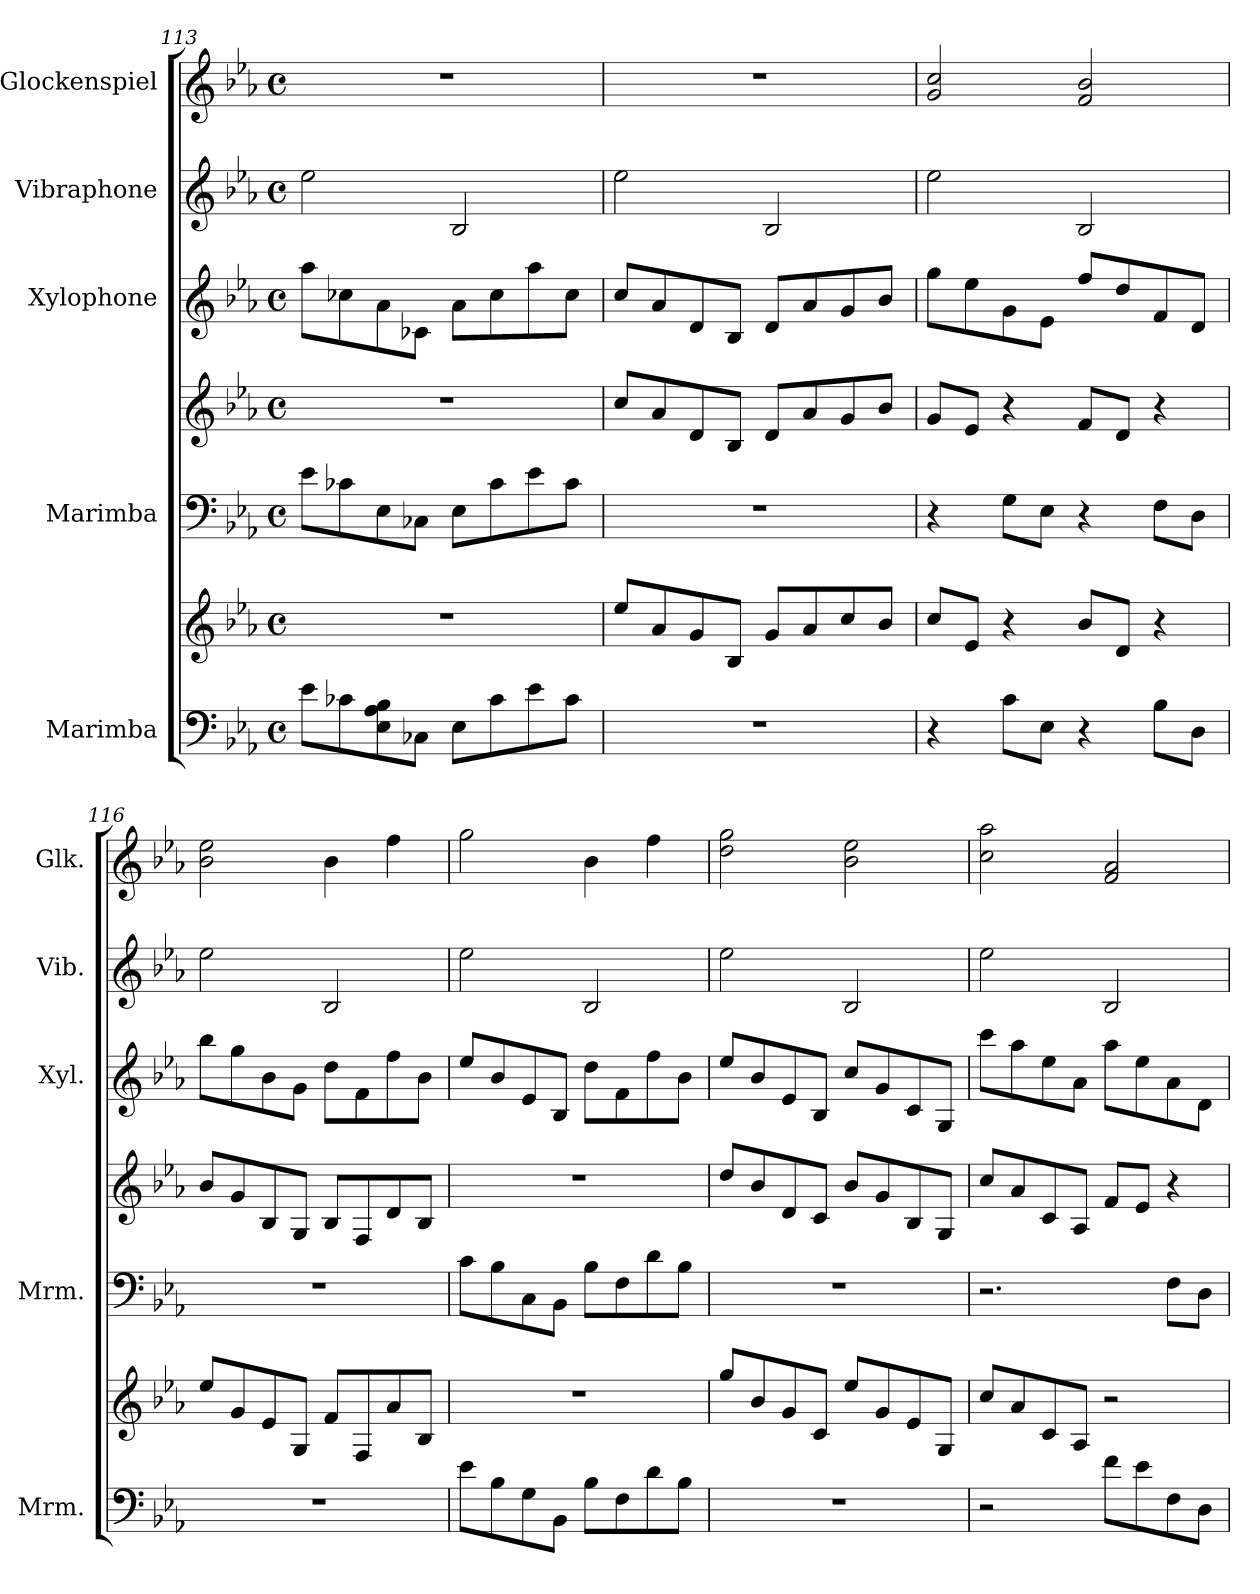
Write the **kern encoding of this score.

**kern	**kern	**kern	**kern	**kern	**kern	**kern
*part5	*part5	*part4	*part4	*part3	*part2	*part1
*staff7	*staff6	*staff5	*staff4	*staff3	*staff2	*staff1
*I"Marimba	*	*I"Marimba	*	*I"Xylophone	*I"Vibraphone	*I"Glockenspiel
*I'Mrm.	*	*I'Mrm.	*	*I'Xyl.	*I'Vib.	*I'Glk.
*clefF4	*clefG2	*clefF4	*clefG2	*clefG2	*clefG2	*clefG2
*	*	*	*	*ITrd-7c-12	*	*ITrd-14c-24
*k[b-e-a-]	*k[b-e-a-]	*k[b-e-a-]	*k[b-e-a-]	*k[b-e-a-]	*k[b-e-a-]	*k[b-e-a-]
*M4/4	*M4/4	*M4/4	*M4/4	*M4/4	*M4/4	*M4/4
*met(c)	*met(c)	*met(c)	*met(c)	*met(c)	*met(c)	*met(c)
=113	=113	=113	=113	=113	=113	=113
8e-\L	1r	8e-\L	1r	8aaa-\L	2ee-\	1r
8c-X\	.	8c-X\	.	8ccc-X\	.	.
8E-\ 8A-\ 8B-\	.	8E-\	.	8aa-\	.	.
8C-X\J	.	8C-X\J	.	8cc-X\J	.	.
8E-\L	.	8E-\L	.	8aa-\L	2B-/	.
8c-\	.	8c-\	.	8ccc-\	.	.
8e-\	.	8e-\	.	8aaa-\	.	.
8c-\J	.	8c-\J	.	8ccc-\J	.	.
!!LO:PB:g=z
=114	=114	=114	=114	=114	=114	=114
1r	8ee-/L	1r	8cc/L	8ccc/L	2ee-\	1r
.	8a-/	.	8a-/	8aa-/	.	.
.	8g/	.	8d/	8dd/	.	.
.	8B-/J	.	8B-/J	8b-/J	.	.
.	8g/L	.	8d/L	8dd/L	2B-/	.
.	8a-/	.	8a-/	8aa-/	.	.
.	8cc/	.	8g/	8gg/	.	.
.	8b-/J	.	8b-/J	8bb-/J	.	.
=115	=115	=115	=115	=115	=115	=115
4r	8cc/L	4r	8g/L	8ggg\L	2ee-\	2ggg/ 2cccc/
.	8e-/J	.	8e-/J	8eee-\	.	.
8c\L	4r	8G\L	4r	8gg\	.	.
8E-\J	.	8E-\J	.	8ee-\J	.	.
4r	8b-/L	4r	8f/L	8fff/L	2B-/	2fff/ 2bbb-/
.	8d/J	.	8d/J	8ddd/	.	.
8B-\L	4r	8F\L	4r	8ff/	.	.
8D\J	.	8D\J	.	8dd/J	.	.
=116	=116	=116	=116	=116	=116	=116
1r	8ee-/L	1r	8b-/L	8bbb-\L	2ee-\	2bbb-\ 2eeee-\
.	8g/	.	8g/	8ggg\	.	.
.	8e-/	.	8B-/	8bb-\	.	.
.	8G/J	.	8G/J	8gg\J	.	.
.	8f/L	.	8B-/L	8ddd\L	2B-/	4bbb-\
.	8F/	.	8F/	8ff\	.	.
.	8a-/	.	8d/	8fff\	.	4ffff\
.	8B-/J	.	8B-/J	8bb-\J	.	.
=117	=117	=117	=117	=117	=117	=117
8e-\L	1r	8c\L	1r	8eee-/L	2ee-\	2gggg\
8B-\	.	8B-\	.	8bb-/	.	.
8G\	.	8C\	.	8ee-/	.	.
8BB-\J	.	8BB-\J	.	8b-/J	.	.
8B-\L	.	8B-\L	.	8ddd\L	2B-/	4bbb-\
8F\	.	8F\	.	8ff\	.	.
8d\	.	8d\	.	8fff\	.	4ffff\
8B-\J	.	8B-\J	.	8bb-\J	.	.
!!LO:LB:g=z
=118	=118	=118	=118	=118	=118	=118
1r	8gg/L	1r	8dd/L	8eee-/L	2ee-\	2dddd\ 2gggg\
.	8b-/	.	8b-/	8bb-/	.	.
.	8g/	.	8d/	8ee-/	.	.
.	8c/J	.	8c/J	8b-/J	.	.
.	8ee-/L	.	8b-/L	8ccc/L	2B-/	2bbb-\ 2eeee-\
.	8g/	.	8g/	8gg/	.	.
.	8e-/	.	8B-/	8cc/	.	.
.	8G/J	.	8G/J	8g/J	.	.
=119	=119	=119	=119	=119	=119	=119
2r	8cc/L	2.r	8cc/L	8cccc\L	2ee-\	2cccc\ 2aaaa-\
.	8a-/	.	8a-/	8aaa-\	.	.
.	8c/	.	8c/	8eee-\	.	.
.	8A-/J	.	8A-/J	8aa-\J	.	.
8f\L	2r	.	8f/L	8aaa-\L	2B-/	2fff/ 2aaa-/
8e-\	.	.	8e-/J	8eee-\	.	.
8F\	.	8F\L	4r	8aa-\	.	.
8D\J	.	8D\J	.	8dd\J	.	.
=	=	=	=	=	=	=
*-	*-	*-	*-	*-	*-	*-
